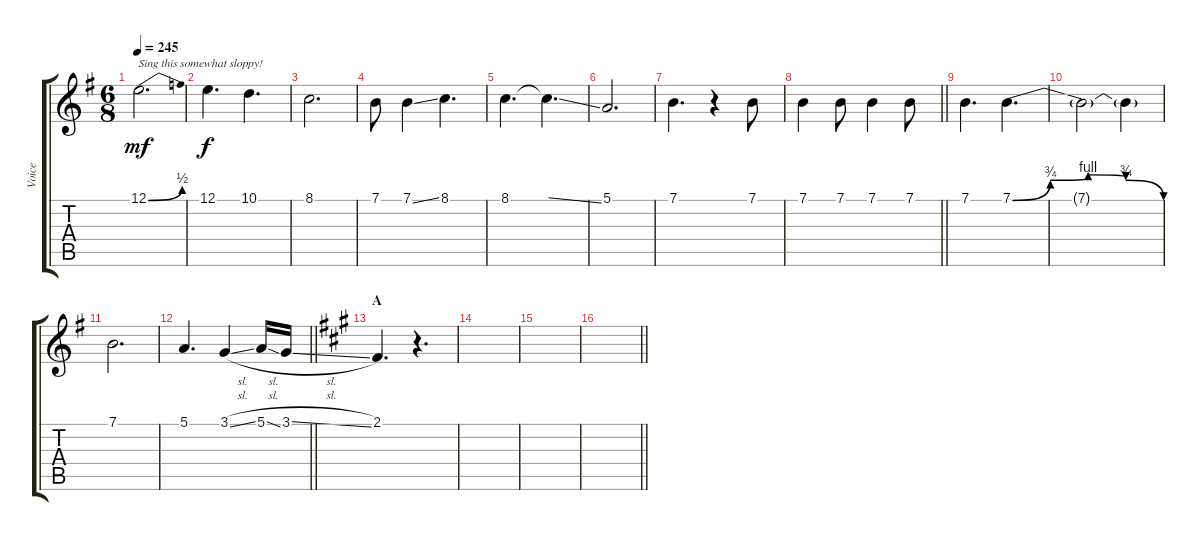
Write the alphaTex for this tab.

\track ("Voice" "Voice") {instrument pad7halo}
\staff {score tabs}
\tuning (E4 B3 G3 D3 A2 E2) {hide}
\ts (6 8)
\section ("" "")
\tempo 245
\clef g2
\ks eminor
12.1{be (bend 0 0 60 2)}.2{d txt "Sing this somewhat sloppy!" dy mf} |
12.1.4{d dy f} 10.1.4{d} |
8.1.2{d} |
7.1.8 7.1{ss}.4 8.1.4{d} |
8.1.4{d} 8.1{ss t}.4{d} |
5.1.2{d} |
7.1.4{d} r.4 7.1.8 |
\barLineRight lightlight
7.1.4 7.1.8 7.1.4 7.1.8 |
7.1.4{d} 7.1{be (custom 0 0 15 3 30 4 45 3 60 0)}.4{d} |
7.1{t}.2 7.1{t}.4 |
7.1.2{d} |
\barLineRight lightlight
5.1.4{d} 3.1{sl}.4 5.1{sl}.16 3.1{sl}.16 |
\section ("" "A")
\ks a
2.1.4{d} r.4{d} |
|
|
\barLineRight lightlight
